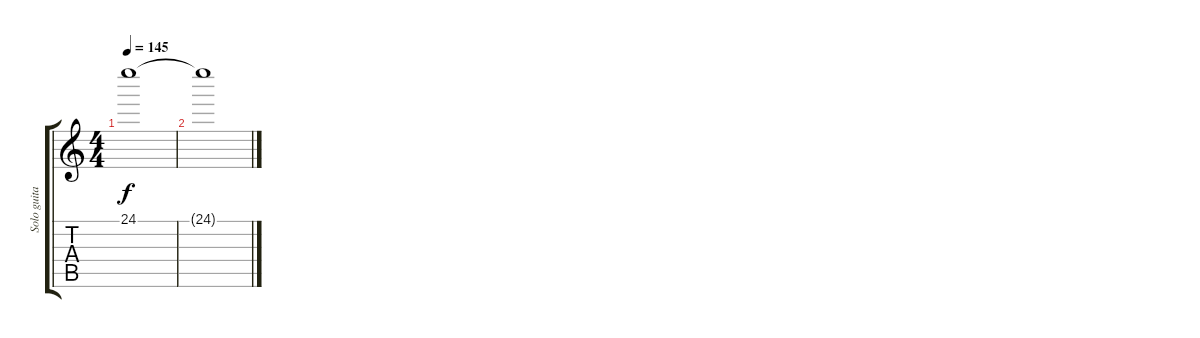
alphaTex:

\track ("Solo guitar" "Solo guita") {instrument distortionguitar}
\staff {score tabs}
\tuning (E4 B3 G3 D3 A2 E2) {hide}
\ts (4 4)
\tempo 145
\clef g2
\ks c
24.1{t}.1{dy f volume 7} |
24.1{t}.1{volume 4}
